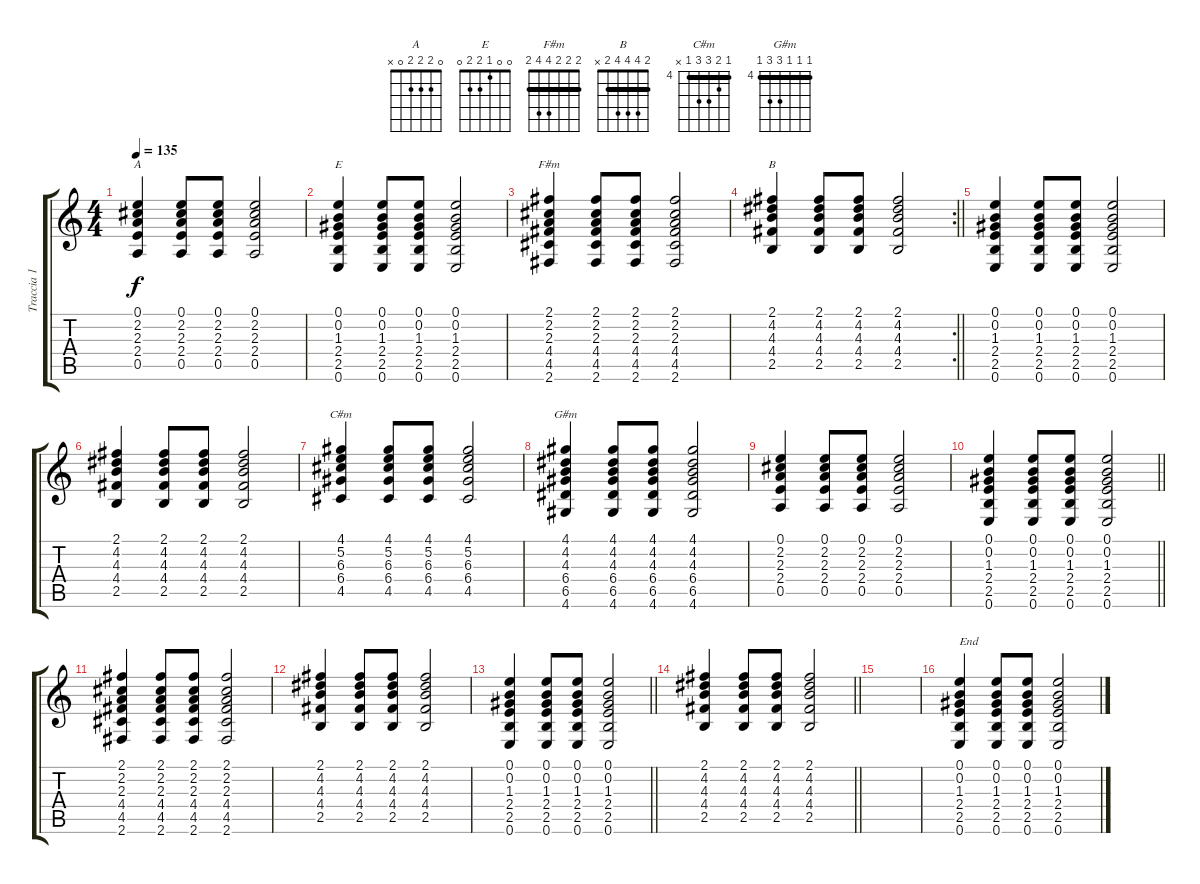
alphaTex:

\track ("Traccia 1" "Traccia 1") {instrument acousticguitarsteel}
\staff {score tabs}
\tuning (E4 B3 G3 D3 A2 E2) {hide}
\chord ("A" 0 2 2 2 0 x)
\chord ("E" 0 0 1 2 2 0)
\chord ("F#m" 2 2 2 4 4 2) {barre 2}
\chord ("B" 2 4 4 4 2 x) {barre 2}
\chord ("C#m" 4 5 6 6 4 x) {firstfret 4 barre 4}
\chord ("G#m" 4 4 4 6 6 4) {firstfret 4 barre 4}
\ts (4 4)
\tempo 135
\clef g2
\ks c
(0.1 2.2 2.3 2.4 0.5).4{ch "A" dy f} (0.1 2.2 2.3 2.4 0.5).8 (0.1 2.2 2.3 2.4 0.5).8 (0.1 2.2 2.3 2.4 0.5).2 |
(0.1 0.2 1.3 2.4 2.5 0.6).4{ch "E"} (0.1 0.2 1.3 2.4 2.5 0.6).8 (0.1 0.2 1.3 2.4 2.5 0.6).8 (0.1 0.2 1.3 2.4 2.5 0.6).2 |
(2.1 2.2 2.3 4.4 4.5 2.6).4{ch "F#m"} (2.1 2.2 2.3 4.4 4.5 2.6).8 (2.1 2.2 2.3 4.4 4.5 2.6).8 (2.1 2.2 2.3 4.4 4.5 2.6).2 |
\rc 2
\barLineRight lightlight
(2.1 4.2 4.3 4.4 2.5).4{ch "B"} (2.1 4.2 4.3 4.4 2.5).8 (2.1 4.2 4.3 4.4 2.5).8 (2.1 4.2 4.3 4.4 2.5).2 |
(0.1 0.2 1.3 2.4 2.5 0.6).4 (0.1 0.2 1.3 2.4 2.5 0.6).8 (0.1 0.2 1.3 2.4 2.5 0.6).8 (0.1 0.2 1.3 2.4 2.5 0.6).2 |
(2.1 4.2 4.3 4.4 2.5).4 (2.1 4.2 4.3 4.4 2.5).8 (2.1 4.2 4.3 4.4 2.5).8 (2.1 4.2 4.3 4.4 2.5).2 |
(4.1 5.2 6.3 6.4 4.5).4{ch "C#m"} (4.1 5.2 6.3 6.4 4.5).8 (4.1 5.2 6.3 6.4 4.5).8 (4.1 5.2 6.3 6.4 4.5).2 |
(4.1 4.2 4.3 6.4 6.5 4.6).4{ch "G#m"} (4.1 4.2 4.3 6.4 6.5 4.6).8 (4.1 4.2 4.3 6.4 6.5 4.6).8 (4.1 4.2 4.3 6.4 6.5 4.6).2 |
(0.1 2.2 2.3 2.4 0.5).4 (0.1 2.2 2.3 2.4 0.5).8 (0.1 2.2 2.3 2.4 0.5).8 (0.1 2.2 2.3 2.4 0.5).2 |
\barLineRight lightlight
(0.1 0.2 1.3 2.4 2.5 0.6).4 (0.1 0.2 1.3 2.4 2.5 0.6).8 (0.1 0.2 1.3 2.4 2.5 0.6).8 (0.1 0.2 1.3 2.4 2.5 0.6).2 |
(2.1 2.2 2.3 4.4 4.5 2.6).4 (2.1 2.2 2.3 4.4 4.5 2.6).8 (2.1 2.2 2.3 4.4 4.5 2.6).8 (2.1 2.2 2.3 4.4 4.5 2.6).2 |
(2.1 4.2 4.3 4.4 2.5).4 (2.1 4.2 4.3 4.4 2.5).8 (2.1 4.2 4.3 4.4 2.5).8 (2.1 4.2 4.3 4.4 2.5).2 |
\barLineRight lightlight
(0.1 0.2 1.3 2.4 2.5 0.6).4 (0.1 0.2 1.3 2.4 2.5 0.6).8 (0.1 0.2 1.3 2.4 2.5 0.6).8 (0.1 0.2 1.3 2.4 2.5 0.6).2 |
\barLineRight lightlight
(2.1 4.2 4.3 4.4 2.5).4 (2.1 4.2 4.3 4.4 2.5).8 (2.1 4.2 4.3 4.4 2.5).8 (2.1 4.2 4.3 4.4 2.5).2 |
|
(0.1 0.2 1.3 2.4 2.5 0.6).4{txt "End"} (0.1 0.2 1.3 2.4 2.5 0.6).8 (0.1 0.2 1.3 2.4 2.5 0.6).8 (0.1 0.2 1.3 2.4 2.5 0.6).2
